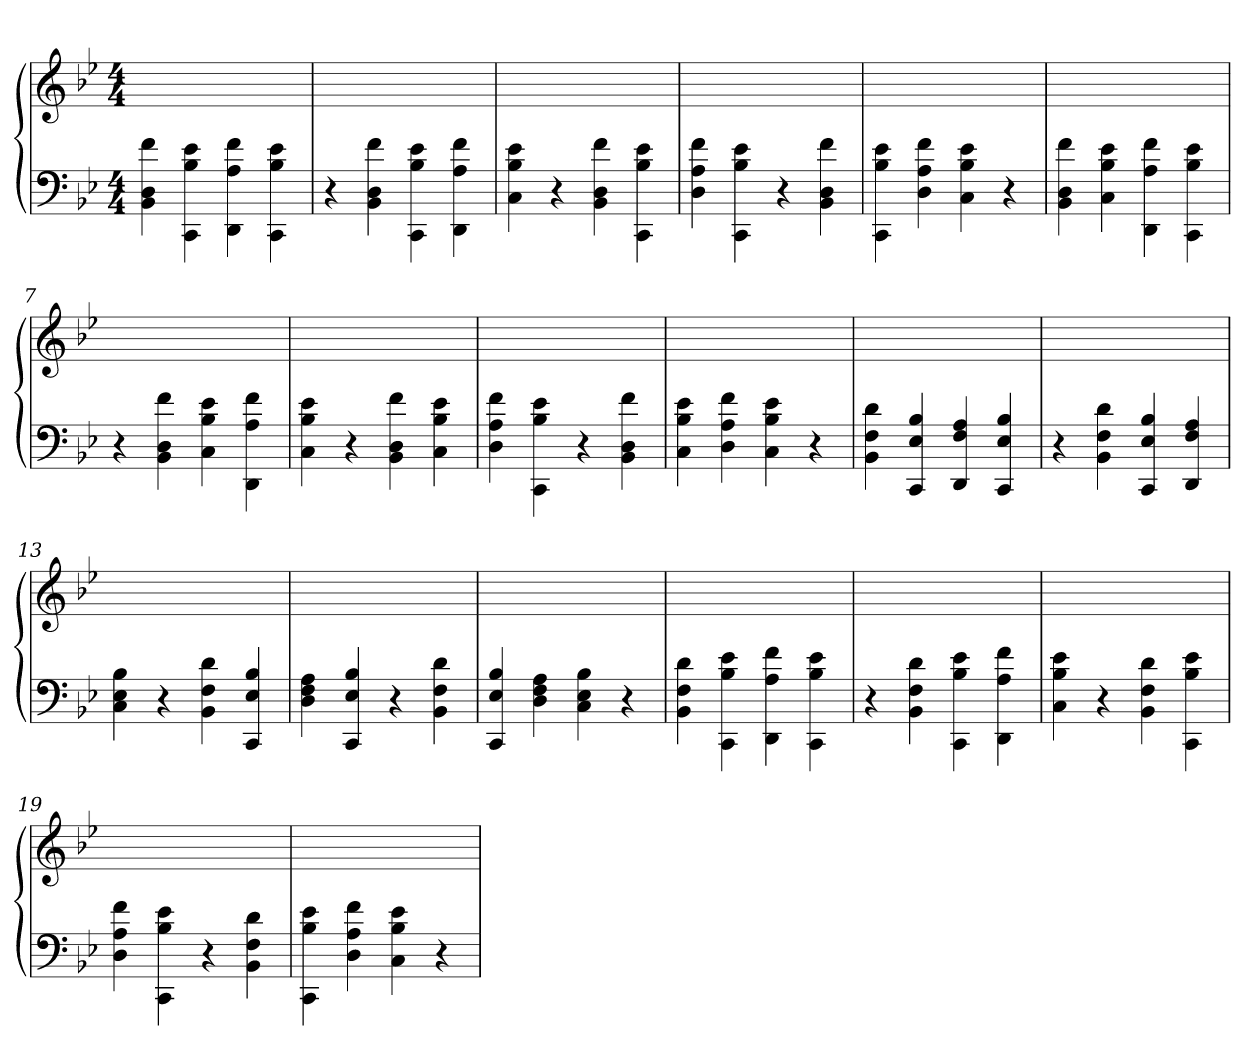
**kern	**kern
*part2	*part1
*staff2	*staff1
*clefF4	*clefG2
*k[b-e-]	*k[b-e-]
*B-:	*B-:
*M4/4	*M4/4
*MM60	*MM60
=1	=1
4BB- 4D 4f	1ryy
4CC 4B- 4e-	.
4DD 4A 4f	.
4CC 4B- 4e-	.
=2	=2
4r	1ryy
4BB- 4D 4f	.
4CC 4B- 4e-	.
4DD 4A 4f	.
=3	=3
4C 4B- 4e-	1ryy
4r	.
4BB- 4D 4f	.
4CC 4B- 4e-	.
=4	=4
4D 4A 4f	1ryy
4CC 4B- 4e-	.
4r	.
4BB- 4D 4f	.
=5	=5
4CC 4B- 4e-	1ryy
4D 4A 4f	.
4C 4B- 4e-	.
4r	.
=6	=6
4BB- 4D 4f	1ryy
4C 4B- 4e-	.
4DD 4A 4f	.
4CC 4B- 4e-	.
=7	=7
4r	1ryy
4BB- 4D 4f	.
4C 4B- 4e-	.
4DD 4A 4f	.
=8	=8
4C 4B- 4e-	1ryy
4r	.
4BB- 4D 4f	.
4C 4B- 4e-	.
=9	=9
4D 4A 4f	1ryy
4CC 4B- 4e-	.
4r	.
4BB- 4D 4f	.
=10	=10
4C 4B- 4e-	1ryy
4D 4A 4f	.
4C 4B- 4e-	.
4r	.
=11	=11
4BB- 4F 4d	1ryy
4CC 4E- 4B-	.
4DD 4F 4A	.
4CC 4E- 4B-	.
=12	=12
4r	1ryy
4BB- 4F 4d	.
4CC 4E- 4B-	.
4DD 4F 4A	.
=13	=13
4C 4E- 4B-	1ryy
4r	.
4BB- 4F 4d	.
4CC 4E- 4B-	.
=14	=14
4D 4F 4A	1ryy
4CC 4E- 4B-	.
4r	.
4BB- 4F 4d	.
=15	=15
4CC 4E- 4B-	1ryy
4D 4F 4A	.
4C 4E- 4B-	.
4r	.
=16	=16
4BB- 4F 4d	1ryy
4CC 4B- 4e-	.
4DD 4A 4f	.
4CC 4B- 4e-	.
=17	=17
4r	1ryy
4BB- 4F 4d	.
4CC 4B- 4e-	.
4DD 4A 4f	.
=18	=18
4C 4B- 4e-	1ryy
4r	.
4BB- 4F 4d	.
4CC 4B- 4e-	.
=19	=19
4D 4A 4f	1ryy
4CC 4B- 4e-	.
4r	.
4BB- 4F 4d	.
=20	=20
4CC 4B- 4e-	1ryy
4D 4A 4f	.
4C 4B- 4e-	.
4r	.
=	=
*-	*-
